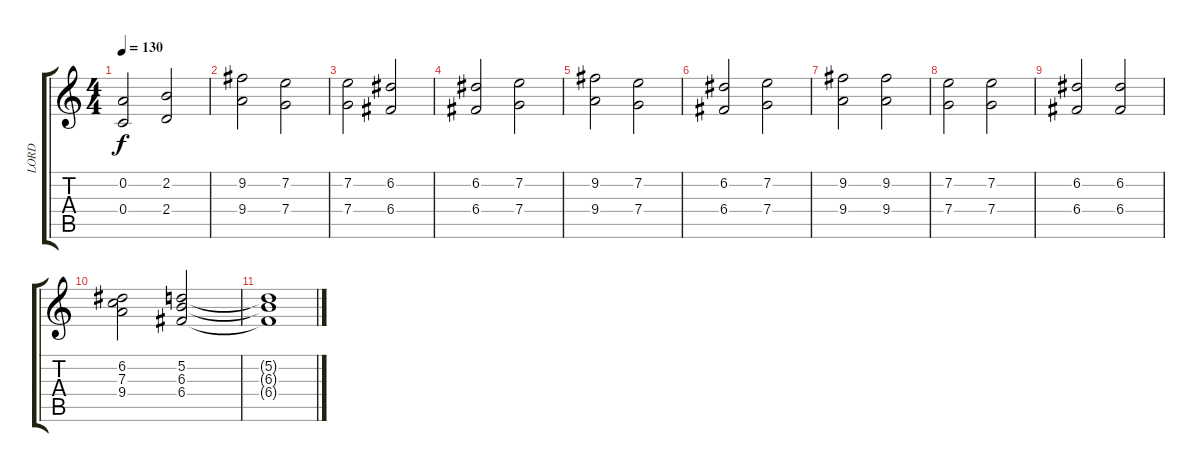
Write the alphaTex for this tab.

\track ("LORD" "LORD") {instrument electricguitarclean}
\staff {score tabs}
\tuning (D4 A3 F3 C3 G2 C2) {hide}
\ts (4 4)
\tempo 130
\clef g2
\ks c
(0.2 0.4).2{dy f} (2.2 2.4).2 |
(9.2 9.4).2 (7.2 7.4).2 |
(7.2 7.4).2 (6.2 6.4).2 |
(6.2 6.4).2 (7.2 7.4).2 |
(9.2 9.4).2 (7.2 7.4).2 |
(6.2 6.4).2 (7.2 7.4).2 |
(9.2 9.4).2 (9.2 9.4).2 |
(7.2 7.4).2 (7.2 7.4).2 |
(6.2 6.4).2 (6.2 6.4).2 |
(6.2 7.3 9.4).2 (5.2 6.3 6.4).2 |
(5.2{t} 6.3{t} 6.4{t}).1
